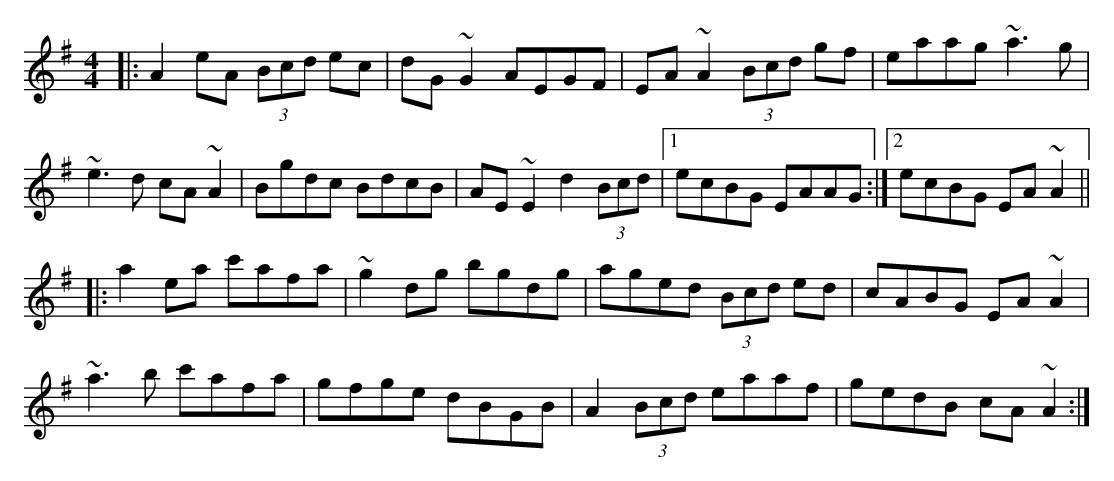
X:1
M:4/4
K:Ador
|:A2eA (3Bcd ec|dG~G2 AEGF|EA~A2 (3Bcd gf|eaag ~a3g|
~e3d cA~A2|Bgdc BdcB|AE~E2 d2(3Bcd|1 ecBG EAAG:|2 ecBG EA~A2||
|:a2ea c'afa|~g2dg bgdg|aged (3Bcd ed|cABG EA~A2|
~a3b c'afa|gfge dBGB|A2 (3Bcd eaaf|gedB cA~A2:|
